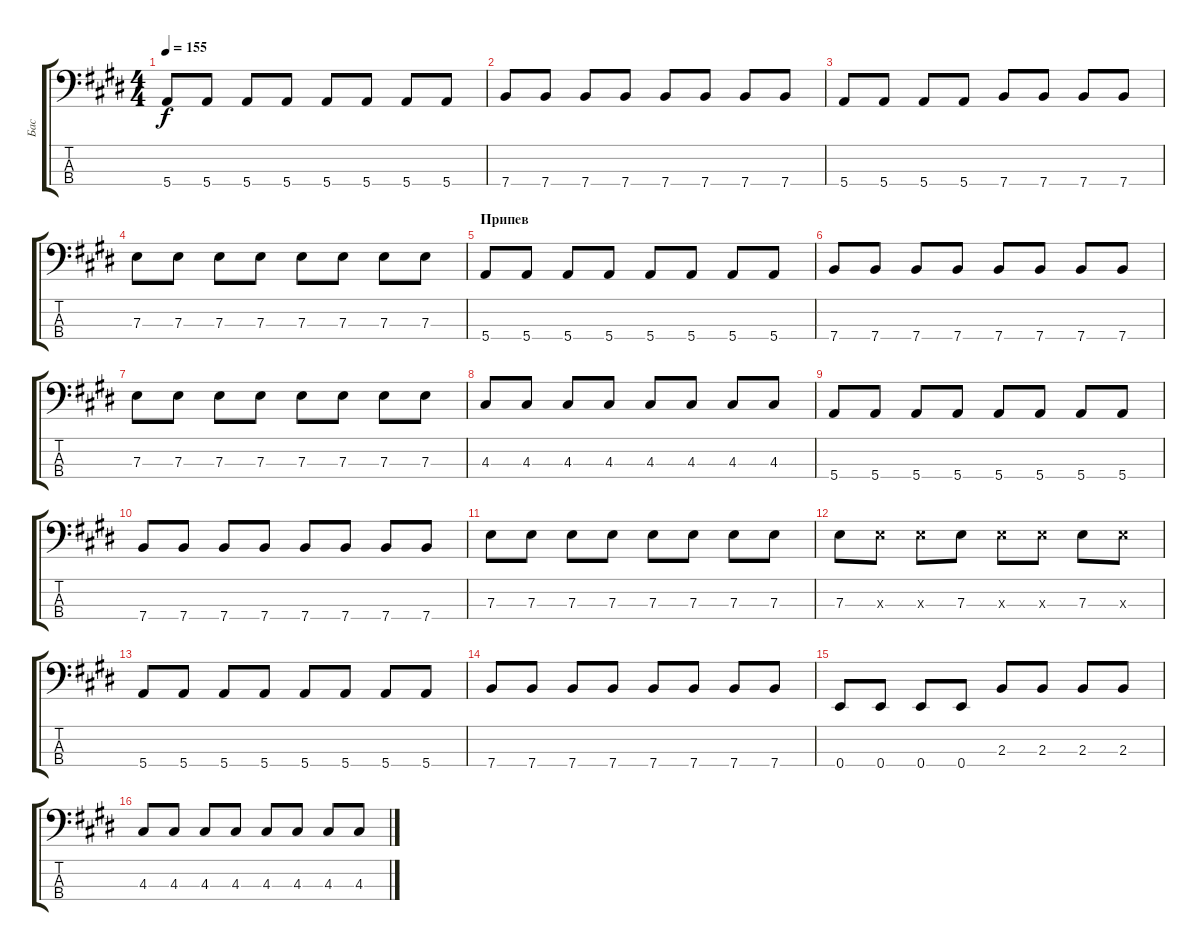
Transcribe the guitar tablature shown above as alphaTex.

\track ("Бас" "Бас") {instrument electricbassfinger}
\staff {score tabs}
\tuning (G2 D2 A1 E1) {hide}
\ts (4 4)
\tempo 155
\clef f4
\ks e
5.4.8{dy f} 5.4.8 5.4.8 5.4.8 5.4.8 5.4.8 5.4.8 5.4.8 |
7.4.8 7.4.8 7.4.8 7.4.8 7.4.8 7.4.8 7.4.8 7.4.8 |
5.4.8 5.4.8 5.4.8 5.4.8 7.4.8 7.4.8 7.4.8 7.4.8 |
7.3.8 7.3.8 7.3.8 7.3.8 7.3.8 7.3.8 7.3.8 7.3.8 |
\section ("" "Припев")
5.4.8 5.4.8 5.4.8 5.4.8 5.4.8 5.4.8 5.4.8 5.4.8 |
7.4.8 7.4.8 7.4.8 7.4.8 7.4.8 7.4.8 7.4.8 7.4.8 |
7.3.8 7.3.8 7.3.8 7.3.8 7.3.8 7.3.8 7.3.8 7.3.8 |
4.3.8 4.3.8 4.3.8 4.3.8 4.3.8 4.3.8 4.3.8 4.3.8 |
5.4.8 5.4.8 5.4.8 5.4.8 5.4.8 5.4.8 5.4.8 5.4.8 |
7.4.8 7.4.8 7.4.8 7.4.8 7.4.8 7.4.8 7.4.8 7.4.8 |
7.3.8 7.3.8 7.3.8 7.3.8 7.3.8 7.3.8 7.3.8 7.3.8 |
7.3.8 7.3{x}.8 7.3{x}.8 7.3.8 7.3{x}.8 7.3{x}.8 7.3.8 7.3{x}.8 |
5.4.8 5.4.8 5.4.8 5.4.8 5.4.8 5.4.8 5.4.8 5.4.8 |
7.4.8 7.4.8 7.4.8 7.4.8 7.4.8 7.4.8 7.4.8 7.4.8 |
0.4.8 0.4.8 0.4.8 0.4.8 2.3.8 2.3.8 2.3.8 2.3.8 |
4.3.8 4.3.8 4.3.8 4.3.8 4.3.8 4.3.8 4.3.8 4.3.8
